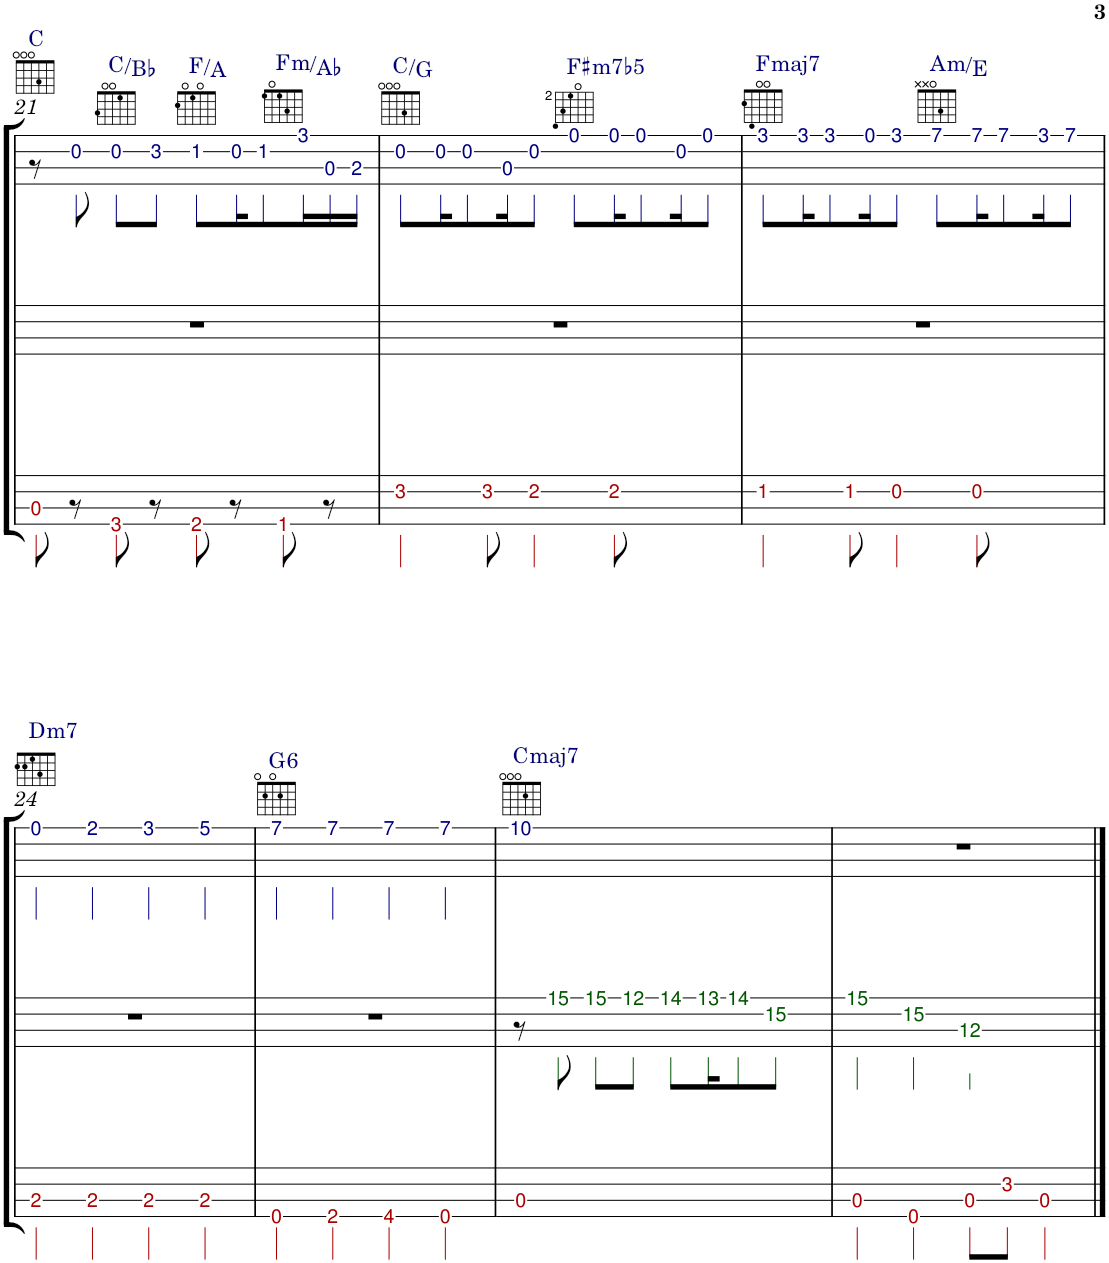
**kern	**kern	**kern	**harte
*part3	*part2	*part1	*part1
*staff3	*staff2	*staff1	*
*I"P3	*I"P2	*I"P1	*
!!LO:PB:g=z
*	*	*	*
*k[]	*k[]	*k[]	*
*M4/4	*M4/4	*M4/4	*
=21	=21	=21	=21
*	*	*^	*
8ci\	1r	8r	2.ryy	C:maj
8r	.	8ej\	.	.
8B-i\	.	8ej\L	.	C:maj/b7
8r	.	8gj\J	.	.
8Ai\	.	8fj\L	.	F:maj/3
8r	.	16ej\K	.	.
.	.	8fj\	.	.
!	!	!	!	!LO:H:kt=m
8G#i\	.	.	4ryy	F:min/b3
.	.	16ccj\L	.	.
8r	.	16cj\	.	.
.	.	16dj\JJ	.	.
*	*	*v	*v	*
=22	=22	=22	=22
4gi\	1r	8ej\L	C:maj/5
.	.	16ej\K	.
.	.	8ej\	.
8gi\	.	.	.
.	.	16cj\K	.
4f#i\	.	8ej\J	.
!	!	!	!LO:H:kt=m7b5
.	.	8aj\L	F#:hdim7
8f#i\	.	16aj\K	.
.	.	8aj\	.
4ryy	.	.	.
.	.	16ej\K	.
.	.	8aj\J	.
=23	=23	=23	=23
!	!	!	!LO:H:kt=maj7
4fi\	1r	8ccj\L	F:maj7
.	.	16ccj\K	.
.	.	8ccj\	.
8fi\	.	.	.
.	.	16aj\K	.
4ei\	.	8ccj\J	.
!	!	!	!LO:H:kt=m
.	.	8eej\L	A:min/5
8ei\	.	16eej\K	.
.	.	8eej\	.
4ryy	.	.	.
.	.	16ccj\K	.
.	.	8eej\J	.
!!LO:LB:g=z
=24	=24	=24	=24
!	!	!	!LO:H:kt=m7
4di\	1r	4aj\	D:min7
4di\	.	4bj\	.
4di\	.	4ccj\	.
4di\	.	4ddj\	.
=25	=25	=25	=25
!	!	!	!LO:H:kt=6
4Gi\	1r	4eej\	G:maj6
4Ai\	.	4eej\	.
4Bi\	.	4eej\	.
4Gi\	.	4eej\	.
=26	=26	=26	=26
!	!	!	!LO:H:kt=maj7
1ci	8r	1ggj	C:maj7
.	8cccZ\	.	.
.	8cccZ\L	.	.
.	8aaZ\J	.	.
.	8bbZ\L	.	.
.	16bb-Z\K	.	.
.	8bbZ\	.	.
.	8ggZ\J	.	.
.	16ryy	.	.
=27	=27	=27	=27
4ci\	4cccZ\	1r	.
4Gi\	4ggZ\	.	.
8ci\L	2ccZ\	.	.
8gi\J	.	.	.
4ci\	.	.	.
==	==	==	==
*-	*-	*-	*-
